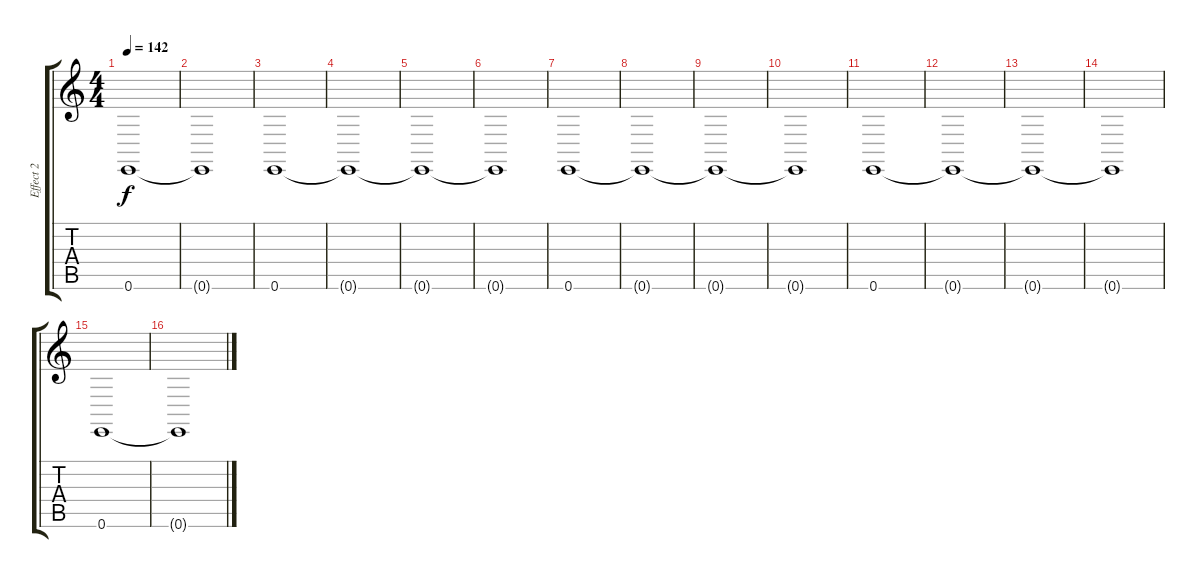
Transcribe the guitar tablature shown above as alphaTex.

\track ("Effect 2" "Effect 2") {instrument gunshot}
\staff {score tabs}
\tuning (E4 B3 G3 D3 A2 E2) {hide}
\ts (4 4)
\tempo 142
\clef g2
\ks c
0.6{t}.1{dy f} |
0.6{t}.1 |
0.6.1 |
0.6{t}.1 |
0.6{t}.1 |
0.6{t}.1 |
0.6.1 |
0.6{t}.1 |
0.6{t}.1 |
0.6{t}.1 |
0.6.1 |
0.6{t}.1 |
0.6{t}.1 |
0.6{t}.1 |
0.6.1 |
0.6{t}.1
